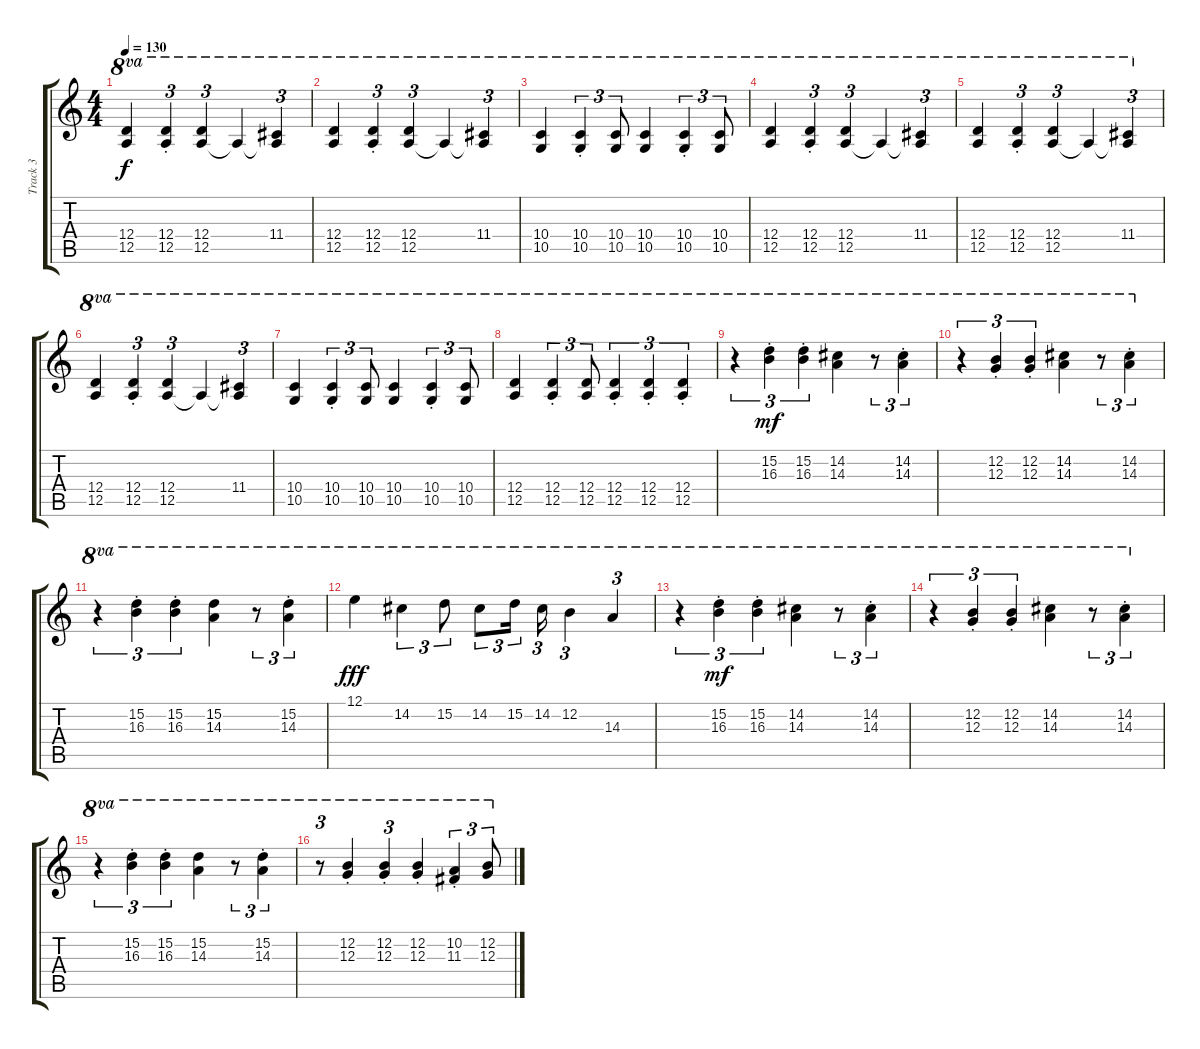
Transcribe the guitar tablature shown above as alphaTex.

\track ("Track 3" "Track 3") {instrument harpsichord}
\staff {score tabs}
\tuning (E5 B4 G4 D4 A3 E3) {hide}
\ts (4 4)
\tempo 130
\clef g2
\ks c
(12.4 12.5).4{ot 8va dy f} (12.4{st} 12.5{st}).4{tu (3 2) ot 8va} (12.4 12.5).4{tu (3 2) ot 8va} 12.5{t}.4{ot 8va} (11.4 12.5{t}).4{tu (3 2) ot 8va} |
(12.4 12.5).4{ot 8va} (12.4{st} 12.5{st}).4{tu (3 2) ot 8va} (12.4 12.5).4{tu (3 2) ot 8va} 12.5{t}.4{ot 8va} (11.4 12.5{t}).4{tu (3 2) ot 8va} |
(10.4 10.5).4{ot 8va} (10.4{st} 10.5{st}).4{tu (3 2) ot 8va} (10.4 10.5).8{tu (3 2) ot 8va} (10.4 10.5).4{ot 8va} (10.4{st} 10.5{st}).4{tu (3 2) ot 8va} (10.4 10.5).8{tu (3 2) ot 8va} |
(12.4 12.5).4{ot 8va} (12.4{st} 12.5{st}).4{tu (3 2) ot 8va} (12.4 12.5).4{tu (3 2) ot 8va} 12.5{t}.4{ot 8va} (11.4 12.5{t}).4{tu (3 2) ot 8va} |
(12.4 12.5).4{ot 8va} (12.4{st} 12.5{st}).4{tu (3 2) ot 8va} (12.4 12.5).4{tu (3 2) ot 8va} 12.5{t}.4{ot 8va} (11.4 12.5{t}).4{tu (3 2) ot 8va} |
(12.4 12.5).4{ot 8va} (12.4{st} 12.5{st}).4{tu (3 2) ot 8va} (12.4 12.5).4{tu (3 2) ot 8va} 12.5{t}.4{ot 8va} (11.4 12.5{t}).4{tu (3 2) ot 8va} |
(10.4 10.5).4{ot 8va} (10.4{st} 10.5{st}).4{tu (3 2) ot 8va} (10.4 10.5).8{tu (3 2) ot 8va} (10.4 10.5).4{ot 8va} (10.4{st} 10.5{st}).4{tu (3 2) ot 8va} (10.4 10.5).8{tu (3 2) ot 8va} |
(12.4 12.5).4{ot 8va} (12.4{st} 12.5{st}).4{tu (3 2) ot 8va} (12.4 12.5).8{tu (3 2) ot 8va} (12.4{st} 12.5{st}).4{tu (3 2) ot 8va} (12.4{st} 12.5{st}).4{tu (3 2) ot 8va} (12.4{st} 12.5{st}).4{tu (3 2) ot 8va} |
r.4{tu (3 2) ot 8va} (15.2{st} 16.3{st}).4{tu (3 2) ot 8va dy mf} (15.2{st} 16.3{st}).4{tu (3 2) ot 8va} (14.2 14.3).4{ot 8va} r.8{tu (3 2) ot 8va} (14.2{st} 14.3{st}).4{tu (3 2) ot 8va} |
r.4{tu (3 2) ot 8va} (12.2{st} 12.3{st}).4{tu (3 2) ot 8va} (12.2{st} 12.3{st}).4{tu (3 2) ot 8va} (14.2 14.3).4{ot 8va} r.8{tu (3 2) ot 8va} (14.2{st} 14.3{st}).4{tu (3 2) ot 8va} |
r.4{tu (3 2) ot 8va} (15.2{st} 16.3{st}).4{tu (3 2) ot 8va} (15.2{st} 16.3{st}).4{tu (3 2) ot 8va} (15.2 14.3).4{ot 8va} r.8{tu (3 2) ot 8va} (15.2{st} 14.3{st}).4{tu (3 2) ot 8va} |
12.1.4{ot 8va dy fff} 14.2.4{tu (3 2) ot 8va} 15.2.8{tu (3 2) ot 8va} 14.2.8{tu (3 2) ot 8va} 15.2.16{tu (3 2) ot 8va} 14.2.16{tu (3 2) ot 8va} 12.2.4{tu (3 2) ot 8va} 14.3.4{tu (3 2) ot 8va} |
r.4{tu (3 2) ot 8va} (15.2{st} 16.3{st}).4{tu (3 2) ot 8va dy mf} (15.2{st} 16.3{st}).4{tu (3 2) ot 8va} (14.2 14.3).4{ot 8va} r.8{tu (3 2) ot 8va} (14.2{st} 14.3{st}).4{tu (3 2) ot 8va} |
r.4{tu (3 2) ot 8va} (12.2{st} 12.3{st}).4{tu (3 2) ot 8va} (12.2{st} 12.3{st}).4{tu (3 2) ot 8va} (14.2 14.3).4{ot 8va} r.8{tu (3 2) ot 8va} (14.2{st} 14.3{st}).4{tu (3 2) ot 8va} |
r.4{tu (3 2) ot 8va} (15.2{st} 16.3{st}).4{tu (3 2) ot 8va} (15.2{st} 16.3{st}).4{tu (3 2) ot 8va} (15.2 14.3).4{ot 8va} r.8{tu (3 2) ot 8va} (15.2{st} 14.3{st}).4{tu (3 2) ot 8va} |
r.8{tu (3 2) ot 8va} (12.2{st} 12.3{st}).4{ot 8va} (12.2{st} 12.3{st}).4{tu (3 2) ot 8va} (12.2{st} 12.3{st}).4{ot 8va} (10.2{st} 11.3{st}).4{tu (3 2) ot 8va} (12.2 12.3).8{tu (3 2) ot 8va}
